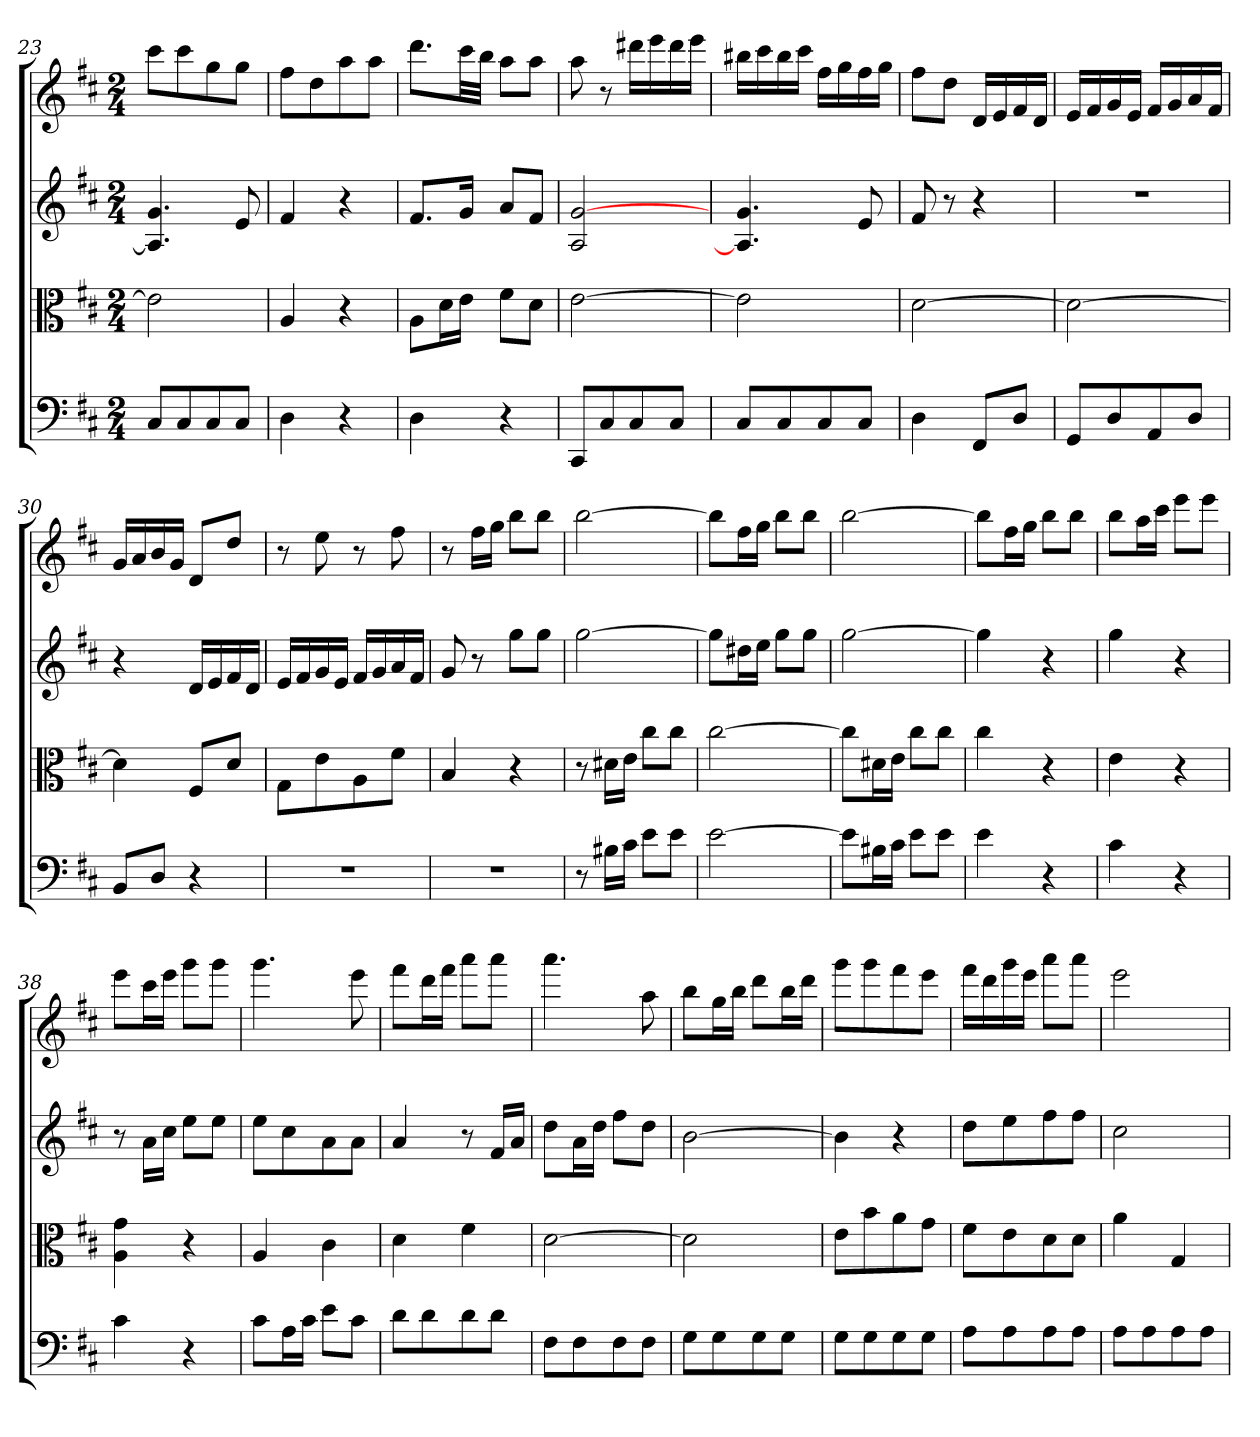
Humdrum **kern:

**kern	**kern	**kern	**kern
*part4	*part3	*part2	*part1
*staff4	*staff3	*staff2	*staff1
*clefF4	*clefC3	*clefG2	*clefG2
*k[f#c#]	*k[f#c#]	*k[f#c#]	*k[f#c#]
*D:	*D:	*D:	*D:
*M2/4	*M2/4	*M2/4	*M2/4
=23	=23	=23	=23
8C#/L	2e\]	4.A]/ 4.g/	8ccc#\L
8C#/	.	.	8ccc#\
8C#/	.	.	8gg\
8C#/J	.	8e/	8gg\J
=24	=24	=24	=24
4D\	4A/	4f#/	8ff#\L
.	.	.	8dd\
4r	4r	4r	8aa\
.	.	.	8aa\J
=25	=25	=25	=25
4D\	8A\L	8.f#/L	8.ddd\L
.	16d\L	.	.
.	16e\JJ	16g/Jk	32ccc#\LL
.	.	.	32bb\JJJ
4r	8f#\L	8a/L	8aa\L
.	8d\J	8f#/J	8aa\J
=26	=26	=26	=26
8CC#/L	[2e\	2A/ [2g/	8aa\
8C#/	.	.	8r
8C#/	.	.	16ddd#X\LL
.	.	.	16eee\
8C#/J	.	.	16ddd#\
.	.	.	16eee\JJ
=27	=27	=27	=27
8C#/L	2e\]	4.A]/ 4.g/	16bb#X\LL
.	.	.	16ccc#\
8C#/	.	.	16bb#\
.	.	.	16ccc#\JJ
8C#/	.	.	16ff#\LL
.	.	.	16gg\
8C#/J	.	8e/	16ff#\
.	.	.	16gg\JJ
=28	=28	=28	=28
4D\	[2d\	8f#/	8ff#\L
.	.	8r	8dd\J
8FF#/L	.	4r	16d/LL
.	.	.	16e/
8D/J	.	.	16f#/
.	.	.	16d/JJ
=29	=29	=29	=29
8GG/L	2d\_	2r	16e/LL
.	.	.	16f#/
8D/	.	.	16g/
.	.	.	16e/JJ
8AA/	.	.	16f#/LL
.	.	.	16g/
8D/J	.	.	16a/
.	.	.	16f#/JJ
=30	=30	=30	=30
8BB/L	4d\]	4r	16g/LL
.	.	.	16a/
8D/J	.	.	16b/
.	.	.	16g/JJ
4r	8F#/L	16d/LL	8d/L
.	.	16e/	.
.	8d/J	16f#/	8dd/J
.	.	16d/JJ	.
=31	=31	=31	=31
2r	8G\L	16e/LL	8r
.	.	16f#/	.
.	8e\	16g/	8ee\
.	.	16e/JJ	.
.	8A\	16f#/LL	8r
.	.	16g/	.
.	8f#\J	16a/	8ff#\
.	.	16f#/JJ	.
=32	=32	=32	=32
2r	4B/	8g/	8r
.	.	8r	16ff#\LL
.	.	.	16gg\JJ
.	4r	8gg\L	8bb\L
.	.	8gg\J	8bb\J
=33	=33	=33	=33
8r	8r	[2gg\	[2bb\
16B#X\LL	16d#X\LL	.	.
16c#\JJ	16e\JJ	.	.
8e\L	8cc#\L	.	.
8e\J	8cc#\J	.	.
=34	=34	=34	=34
[2e\	[2cc#\	8gg\L]	8bb\L]
.	.	16dd#X\L	16ff#\L
.	.	16ee\JJ	16gg\JJ
.	.	8gg\L	8bb\L
.	.	8gg\J	8bb\J
=35	=35	=35	=35
8e\L]	8cc#\L]	[2gg\	[2bb\
16B#X\L	16d#X\L	.	.
16c#\JJ	16e\JJ	.	.
8e\L	8cc#\L	.	.
8e\J	8cc#\J	.	.
=36	=36	=36	=36
4e\	4cc#\	4gg\]	8bb\L]
.	.	.	16ff#\L
.	.	.	16gg\JJ
4r	4r	4r	8bb\L
.	.	.	8bb\J
=37	=37	=37	=37
4c#\	4e\	4gg\	8bb\L
.	.	.	16aa\L
.	.	.	16ccc#\JJ
4r	4r	4r	8eee\L
.	.	.	8eee\J
=38	=38	=38	=38
4c#\	4A\ 4g\	8r	8eee\L
.	.	16a\LL	16ccc#\L
.	.	16cc#\JJ	16eee\JJ
4r	4r	8ee\L	8ggg\L
.	.	8ee\J	8ggg\J
=39	=39	=39	=39
8c#\L	4A/	8ee\L	4.ggg\
16A\L	.	8cc#\	.
16c#\JJ	.	.	.
8e\L	4c#\	8a\	.
8c#\J	.	8a\J	8eee\
=40	=40	=40	=40
8d\L	4d\	4a/	8fff#\L
8d\	.	.	16ddd\L
.	.	.	16fff#\JJ
8d\	4f#\	8r	8aaa\L
8d\J	.	16f#/LL	8aaa\J
.	.	16a/JJ	.
=41	=41	=41	=41
8F#\L	[2d\	8dd\L	4.aaa\
8F#\	.	16a\L	.
.	.	16dd\JJ	.
8F#\	.	8ff#\L	.
8F#\J	.	8dd\J	8aa\
=42	=42	=42	=42
8G\L	2d\]	[2b\	8bb\L
8G\	.	.	16gg\L
.	.	.	16bb\JJ
8G\	.	.	8ddd\L
8G\J	.	.	16bb\L
.	.	.	16ddd\JJ
=43	=43	=43	=43
8G\L	8e\L	4b\]	8ggg\L
8G\	8b\	.	8ggg\
8G\	8a\	4r	8fff#\
8G\J	8g\J	.	8eee\J
=44	=44	=44	=44
8A\L	8f#\L	8dd\L	16fff#\LL
.	.	.	16ddd\
8A\	8e\	8ee\	16ggg\
.	.	.	16eee\JJ
8A\	8d\	8ff#\	8aaa\L
8A\J	8d\J	8ff#\J	8aaa\J
=45	=45	=45	=45
8A\L	4a\	2cc#\	2eee\
8A\	.	.	.
8A\	4G/	.	.
8A\J	.	.	.
=	=	=	=
*-	*-	*-	*-
